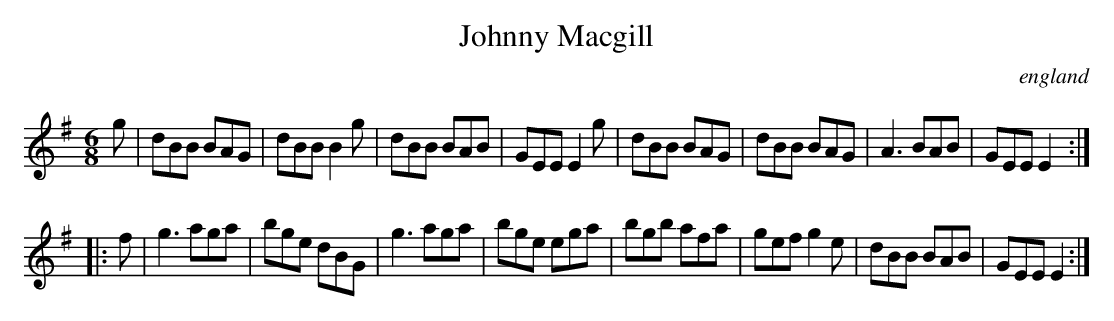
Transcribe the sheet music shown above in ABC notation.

X:1
T:Johnny Macgill
O:england
M:6/8
K:Em
g|\
dBB BAG| dBB B2g| dBB BAB| GEE E2g|\
dBB BAG| dBB BAG| A3 BAB| GEE E2::
f|\
g3 aga| bge dBG| g3 aga| bge ega|\
bgb afa| gef g2e| dBB BAB| GEE E2:|
